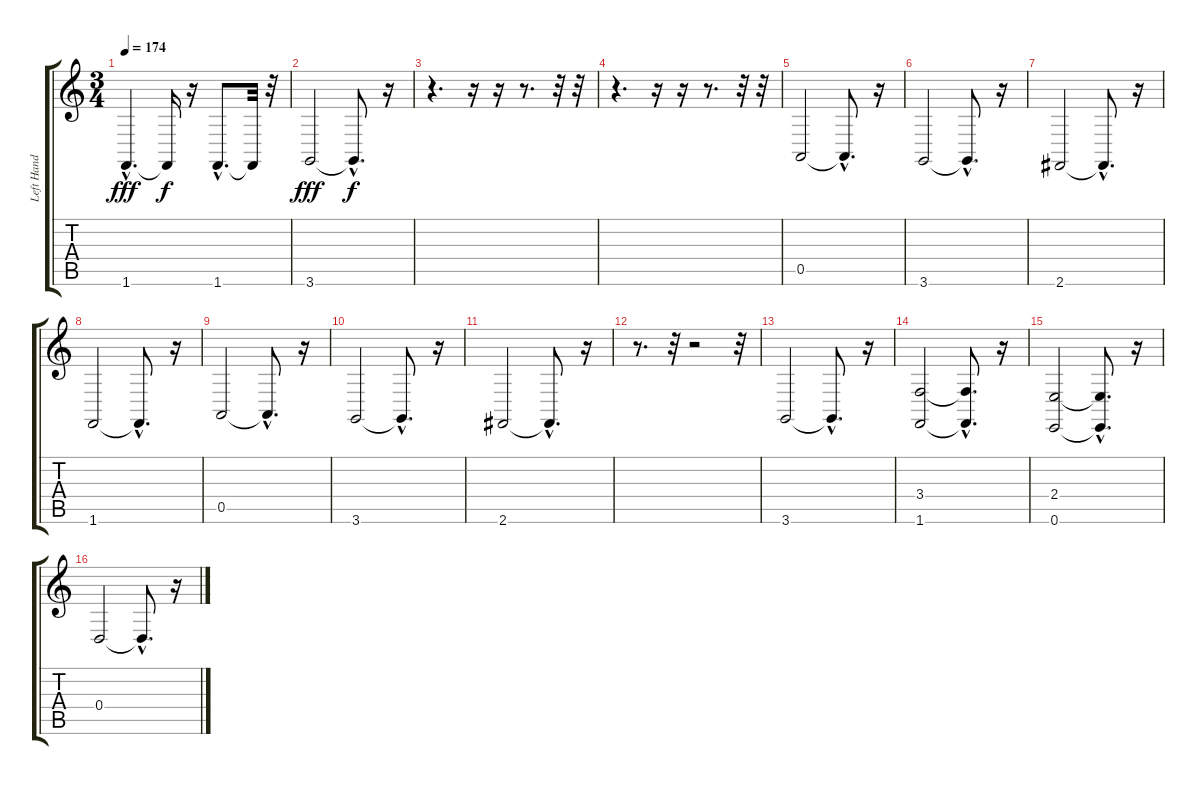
\track ("Left Hand" "Left Hand") {instrument brightacousticpiano}
\staff {score tabs}
\tuning (E4 B3 G3 D3 A2 E2) {hide}
\ts (3 4)
\tempo 174
\clef g2
\ks c
1.6{hac}.4{d dy fff} 1.6{t}.16{dy f} r.16 1.6{hac}.8{d} 1.6{t}.32 r.32 |
3.6.2{dy fff} 3.6{hac t}.8{d dy f} r.16 |
r.4{d} r.16 r.16 r.8{d} r.32 r.32 |
r.4{d} r.16 r.16 r.8{d} r.32 r.32 |
0.5.2 0.5{hac t}.8{d} r.16 |
3.6.2 3.6{hac t}.8{d} r.16 |
2.6.2 2.6{hac t}.8{d} r.16 |
1.6.2 1.6{hac t}.8{d} r.16 |
0.5.2 0.5{hac t}.8{d} r.16 |
3.6.2 3.6{hac t}.8{d} r.16 |
2.6.2 2.6{hac t}.8{d} r.16 |
r.8{d} r.32 r.2 r.32 |
3.6.2 3.6{hac t}.8{d} r.16 |
(3.4 1.6).2 (3.4{hac t} 1.6{hac t}).8{d} r.16 |
(2.4 0.6).2 (2.4{hac t} 0.6{hac t}).8{d} r.16 |
0.4.2 0.4{hac t}.8{d} r.16
